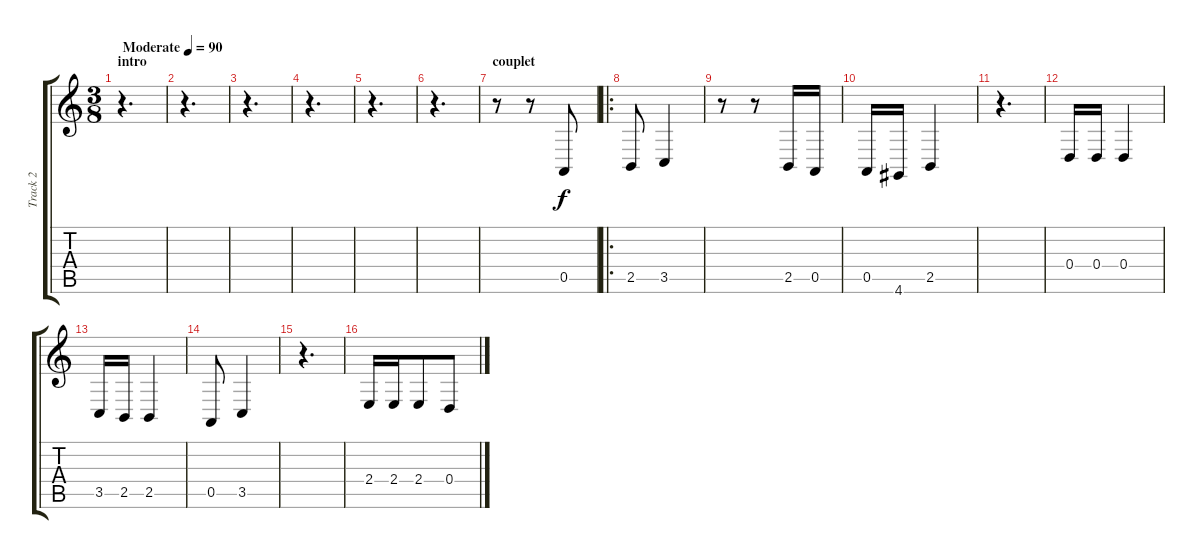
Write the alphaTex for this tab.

\track ("Track 2" "Track 2") {instrument tangoaccordion}
\staff {score tabs}
\tuning (E4 B3 G3 D3 A2 E2) {hide}
\ts (3 8)
\section ("" "intro")
\tempo (90 "Moderate")
\clef g2
\ks c
r.4{d dy f instrument tangoaccordion} |
r.4{d} |
r.4{d} |
r.4{d} |
r.4{d} |
r.4{d} |
\section ("" "couplet")
r.8 r.8 0.5.8 |
\ro
2.5.8 3.5.4 |
r.8 r.8 2.5.16 0.5.16 |
0.5.16 4.6.16 2.5.4 |
r.4{d} |
0.4.16 0.4.16 0.4.4 |
3.5.16 2.5.16 2.5.4 |
0.5.8 3.5.4 |
r.4{d} |
2.4.16 2.4.16 2.4.8 0.4.8
